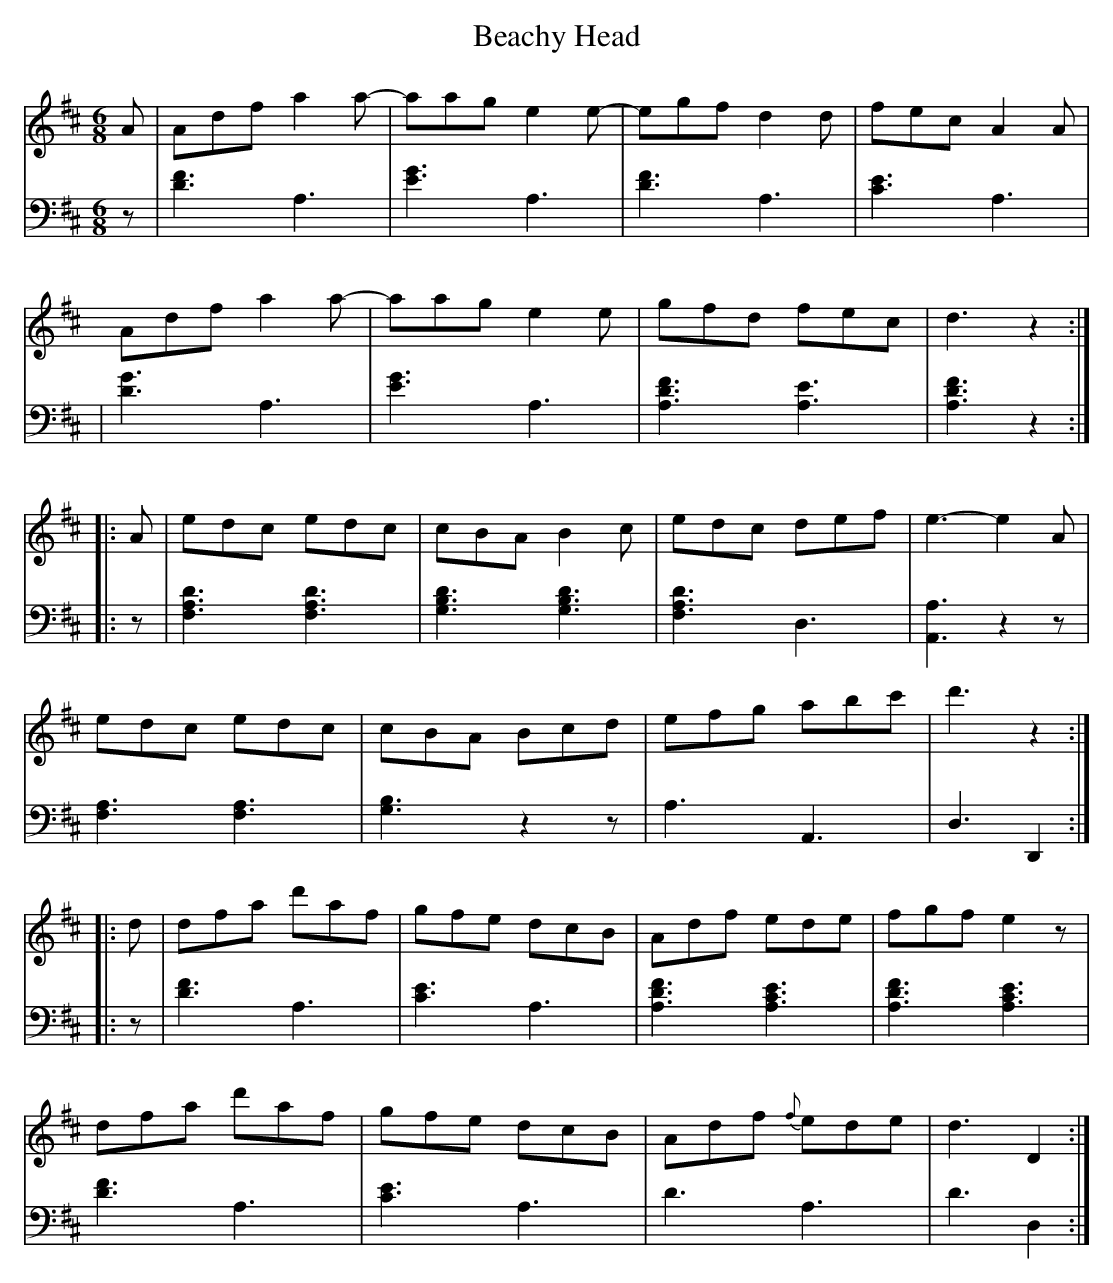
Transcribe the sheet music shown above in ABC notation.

X:1
T:Beachy Head
M:6/8
L:1/8
K:D
V:1
A|Adf a2a-|aag e2e-|egf d2d|fec A2A|
Adf a2a-|aag e2e|gfd fec|d3 z2:|
|:A|edc edc|cBA B2c|edc def|e3-e2A|
edc edc|cBA Bcd|efg abc'|d'3 z2:|
|:d|dfa d'af|gfe dcB|Adf ede|fgf e2z|
dfa d'af|gfe dcB|Adf {f}ede|d3 D2:|
V:2 clef=bass
z|[D3F3]A,3|[E3G3]A,3|[D3F3]A,3|[C3E3]A,3|
|[D3G3]A,3|[E3G3]A,3|[A,3D3F3][A,3E3]|[A,3D3F3]z2:|
|:z|[F,3A,3D3][F,3A,3D3]|[G,3B,3D3][G,3B,3D3]|[F,3A,3D3] D,3|[A,,3A,3]z2z|
[F,3A,3][F,3A,3]|[G,3B,3]z2z|A,3A,,3|D,3D,,2:|
|:z|[D3F3]A,3|[C3E3]A,3|[A,3D3F3][A,3C3E3]|[A,3D3F3][A,3C3E3]|
[D3F3]A,3|[C3E3]A,3|D3A,3|D3 D,2:|
